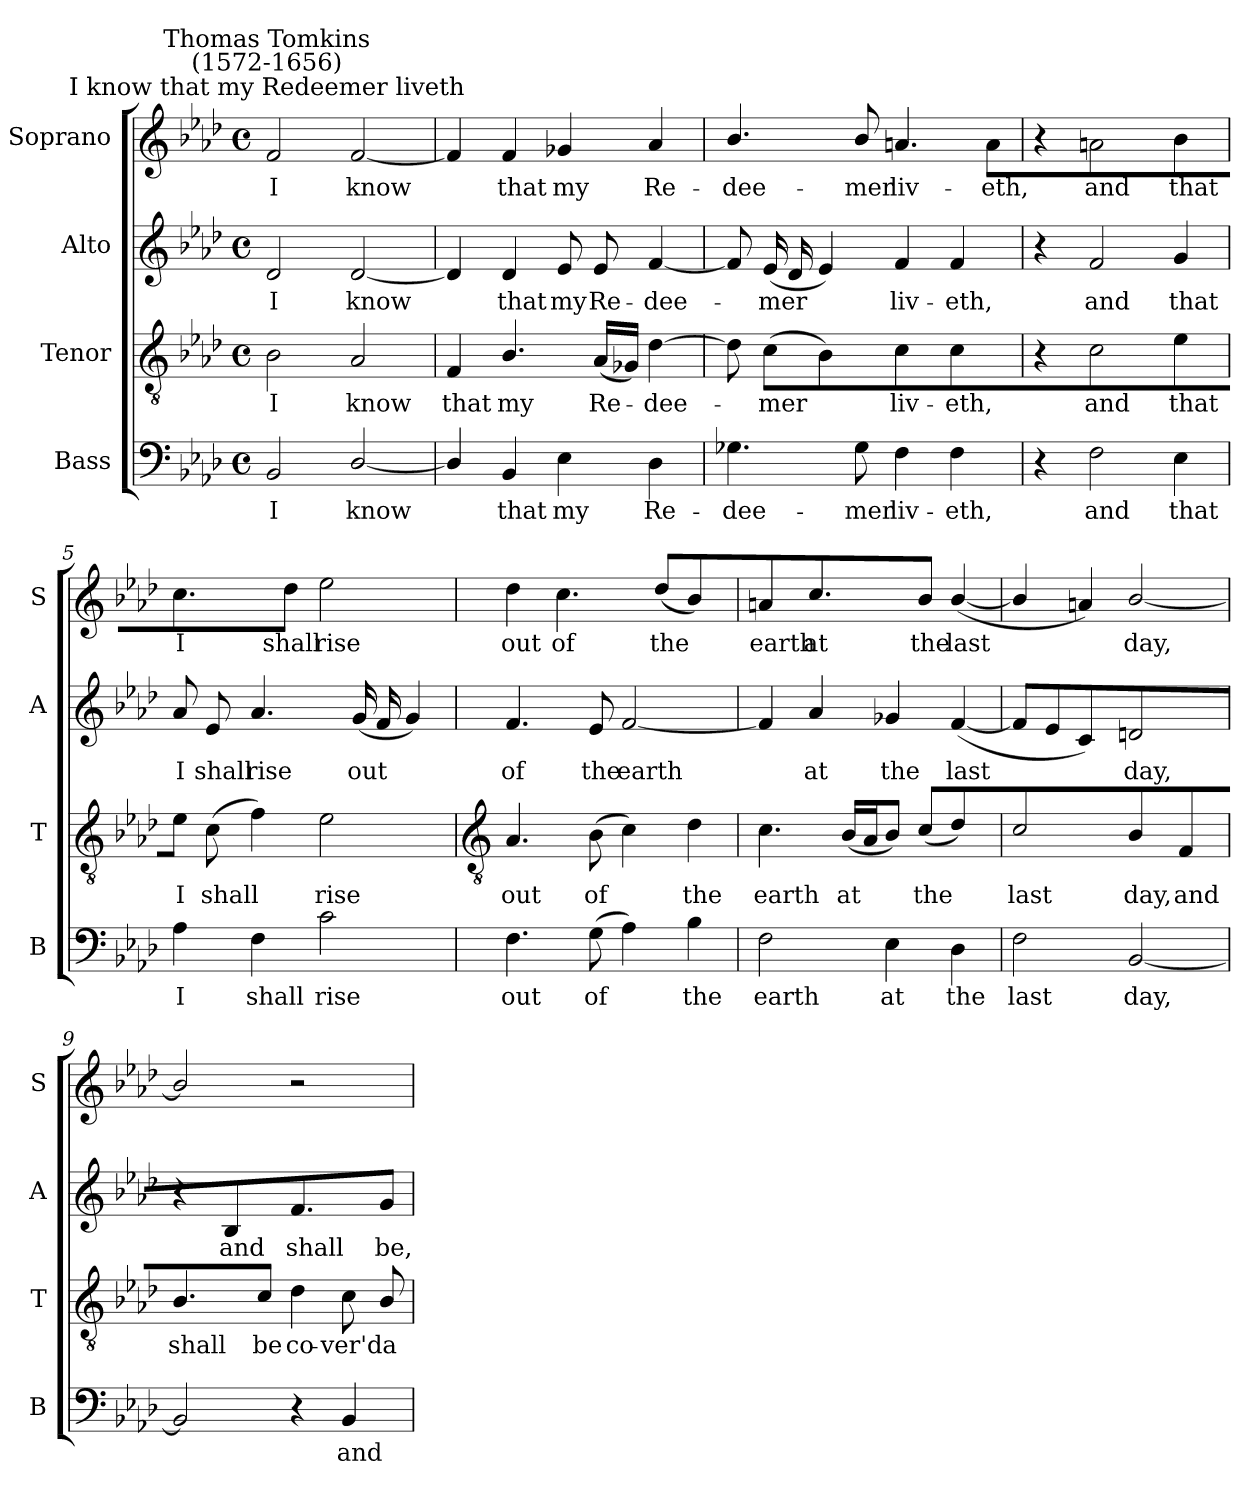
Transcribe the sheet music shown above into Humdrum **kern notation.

**kern	**text	**kern	**text	**kern	**text	**kern	**text
*part4	*part4	*part3	*part3	*part2	*part2	*part1	*part1
*staff4	*staff4	*staff3	*staff3	*staff2	*staff2	*staff1	*staff1
*I"Bass	*	*I"Tenor	*	*I"Alto	*	*I"Soprano	*
*I'B	*	*I'T	*	*I'A	*	*I'S	*
*clefF4	*	*clefGv2	*	*clefG2	*	*clefG2	*
*k[b-e-a-d-]	*	*k[b-e-a-d-]	*	*k[b-e-a-d-]	*	*k[b-e-a-d-]	*
*A-:	*	*A-:	*	*A-:	*	*A-:	*
*M4/4	*	*M4/4	*	*M4/4	*	*M4/4	*
*met(c)	*	*met(c)	*	*met(c)	*	*met(c)	*
=1	=1	=1	=1	=1	=1	=1	=1
!	!	!	!	!	!	!LO:TX:a:cj:t=I know that my Redeemer liveth	!
!	!	!	!	!	!	!LO:TX:a:cj:t=Thomas Tomkins\n(1572-1656)	!
!	!LO:LY:b	!	!LO:LY:b	!	!LO:LY:b	!	!LO:LY:b
2BB-	I	2B-	I	2d-	I	2f	I
!	!LO:LY:b	!	!LO:LY:b	!	!LO:LY:b	!	!LO:LY:b
[2D-/	know	2A-	know	[2d-	know	[2f	know
=2	=2	=2	=2	=2	=2	=2	=2
!	!	!	!LO:LY:b	!	!	!	!
4D-/]	.	4F	that	4d-]	.	4f]	.
!	!LO:LY:b	!	!LO:LY:b	!	!LO:LY:b	!	!LO:LY:b
4BB-	that	4.B-/	my	4d-	that	4f	that
!	!LO:LY:b	!	!	!	!LO:LY:b	!	!LO:LY:b
4E-	my	.	.	8e-	my	4g-X	my
!	!	!	!LO:LY:b	!	!LO:LY:b	!	!
.	.	(<16A-LL	Re-	8e-	Re-	.	.
.	.	16G-XJJ)	.	.	.	.	.
!	!LO:LY:b	!	!LO:LY:b	!	!LO:LY:b	!	!LO:LY:b
4D-	Re-	[4d-	dee-	[4f	-dee-	4a-	Re-
=3	=3	=3	=3	=3	=3	=3	=3
!	!LO:LY:b	!	!	!	!	!	!LO:LY:b
4.G-X	-dee-	8d-]	.	8f]	.	4.b-/	-dee-
!	!	!	!LO:LY:b	!	!LO:LY:b	!	!
.	.	(>8cL	mer	(<16e-LL	mer	.	.
.	.	.	.	16d-	.	.	.
.	.	4B-)	.	4e-)	.	.	.
!	!LO:LY:b	!	!	!	!	!	!LO:LY:b
8G-	-mer	.	.	.	.	8b-/	-mer
!	!LO:LY:b	!	!LO:LY:b	!	!LO:LY:b	!	!LO:LY:b
4F	liv-	4c	liv-	4f	liv-	4.an	liv-
!	!LO:LY:b	!	!LO:LY:b	!	!LO:LY:b	!	!
4F	-eth,	4c	-eth,	4f	-eth,	.	.
!	!	!	!	!	!	!	!LO:LY:b
.	.	.	.	.	.	8aL	-eth,
=4	=4	=4	=4	=4	=4	=4	=4
4r	.	4r	.	4r	.	4r	.
!	!LO:LY:b	!	!LO:LY:b	!	!LO:LY:b	!	!LO:LY:b
2F	and	2c	and	2f	and	2an	and
!	!LO:LY:b	!	!LO:LY:b	!	!LO:LY:b	!	!LO:LY:b
4E-	that	4e-	that	4g	that	4b-	that
=5	=5	=5	=5	=5	=5	=5	=5
!	!LO:LY:b	!	!LO:LY:b	!	!LO:LY:b	!	!LO:LY:b
4A-	I	8e-J	I	8a-J	I	4.cc	I
!	!	!	!LO:LY:b	!	!LO:LY:b	!	!
.	.	(>8cL	shall	8e-	shall	.	.
!	!LO:LY:b	!	!	!	!LO:LY:b	!	!
4F	shall	4f)	.	4.a-	rise	.	.
!	!	!	!	!	!	!	!LO:LY:b
.	.	.	.	.	.	8dd-J	shall
!	!LO:LY:b	!	!LO:LY:b	!	!	!	!LO:LY:b
2c	rise	2e-	rise	.	.	2ee-	rise
!	!	!	!	!	!LO:LY:b	!	!
.	.	.	.	(<16gLL	out	.	.
.	.	.	.	16f	.	.	.
.	.	.	.	4g)	.	.	.
!!LO:LB:g=z
=6	=6	=6	=6	=6	=6	=6	=6
*	*	*clefGv2	*	*	*	*	*
!	!LO:LY:b	!	!LO:LY:b	!	!LO:LY:b	!	!LO:LY:b
4.F	out	4.A-	out	4.f	of	4dd-	out
!	!	!	!	!	!	!	!LO:LY:b
.	.	.	.	.	.	4.cc	of
!	!LO:LY:b	!	!LO:LY:b	!	!LO:LY:b	!	!
(>8GL	of	(>8B-L	of	8e-	the	.	.
!	!	!	!	!	!LO:LY:b	!	!
4A-)	.	4c)	.	[2f	earth	.	.
!	!	!	!	!	!	!	!LO:LY:b
.	.	.	.	.	.	(<8dd-L	the
!	!LO:LY:b	!	!LO:LY:b	!	!	!	!
4B-	the	4d-	the	.	.	4b-/)	.
=7	=7	=7	=7	=7	=7	=7	=7
!	!LO:LY:b	!	!LO:LY:b	!	!	!	!LO:LY:b
2F	earth	4.c	earth	4f]	.	4an	earth
!	!	!	!	!	!LO:LY:b	!	!LO:LY:b
.	.	.	.	4a-	at	4.cc	at
!	!	!	!LO:LY:b	!	!	!	!
.	.	(<16B-L	at	.	.	.	.
.	.	16A-	.	.	.	.	.
!	!LO:LY:b	!	!	!	!LO:LY:b	!	!
4E-	at	8B-J)	.	4g-X	the	.	.
!	!	!	!LO:LY:b	!	!	!	!LO:LY:b
.	.	(>8cL	the	.	.	8b-/J	the
!	!LO:LY:b	!	!	!	!LO:LY:b	!	!LO:LY:b
4D-	the	4d-)	.	(<[4f	last	(<[4b-/	last
=8	=8	=8	=8	=8	=8	=8	=8
!	!LO:LY:b	!	!LO:LY:b	!	!	!	!
2F	last	2c	last	8fL]	.	4b-/]	.
.	.	.	.	8e-	.	.	.
.	.	.	.	4c)	.	4an)	.
!	!LO:LY:b	!	!LO:LY:b	!	!LO:LY:b	!	!LO:LY:b
[2BB-	day,	4B-/	day,	2dn	day,	[2b-/	day,
!	!	!	!LO:LY:b	!	!	!	!
.	.	4F	and	.	.	.	.
=9	=9	=9	=9	=9	=9	=9	=9
!	!	!	!LO:LY:b	!	!	!	!
2BB-]	.	4.B-	shall	4r	.	2b-/]	.
!	!	!	!	!	!LO:LY:b	!	!
.	.	.	.	4B-	and	.	.
!	!	!	!LO:LY:b	!	!	!	!
.	.	8cJ	be	.	.	.	.
!	!	!	!LO:LY:b	!	!LO:LY:b	!	!
4r	.	4d-	co-	4.f	shall	2r	.
!	!LO:LY:b	!	!LO:LY:b	!	!	!	!
4BB-	and	8c	-ver'd	.	.	.	.
!	!	!	!LO:LY:b	!	!LO:LY:b	!	!
.	.	8B-/	a-	8gJ	be,	.	.
=	=	=	=	=	=	=	=
*-	*-	*-	*-	*-	*-	*-	*-
